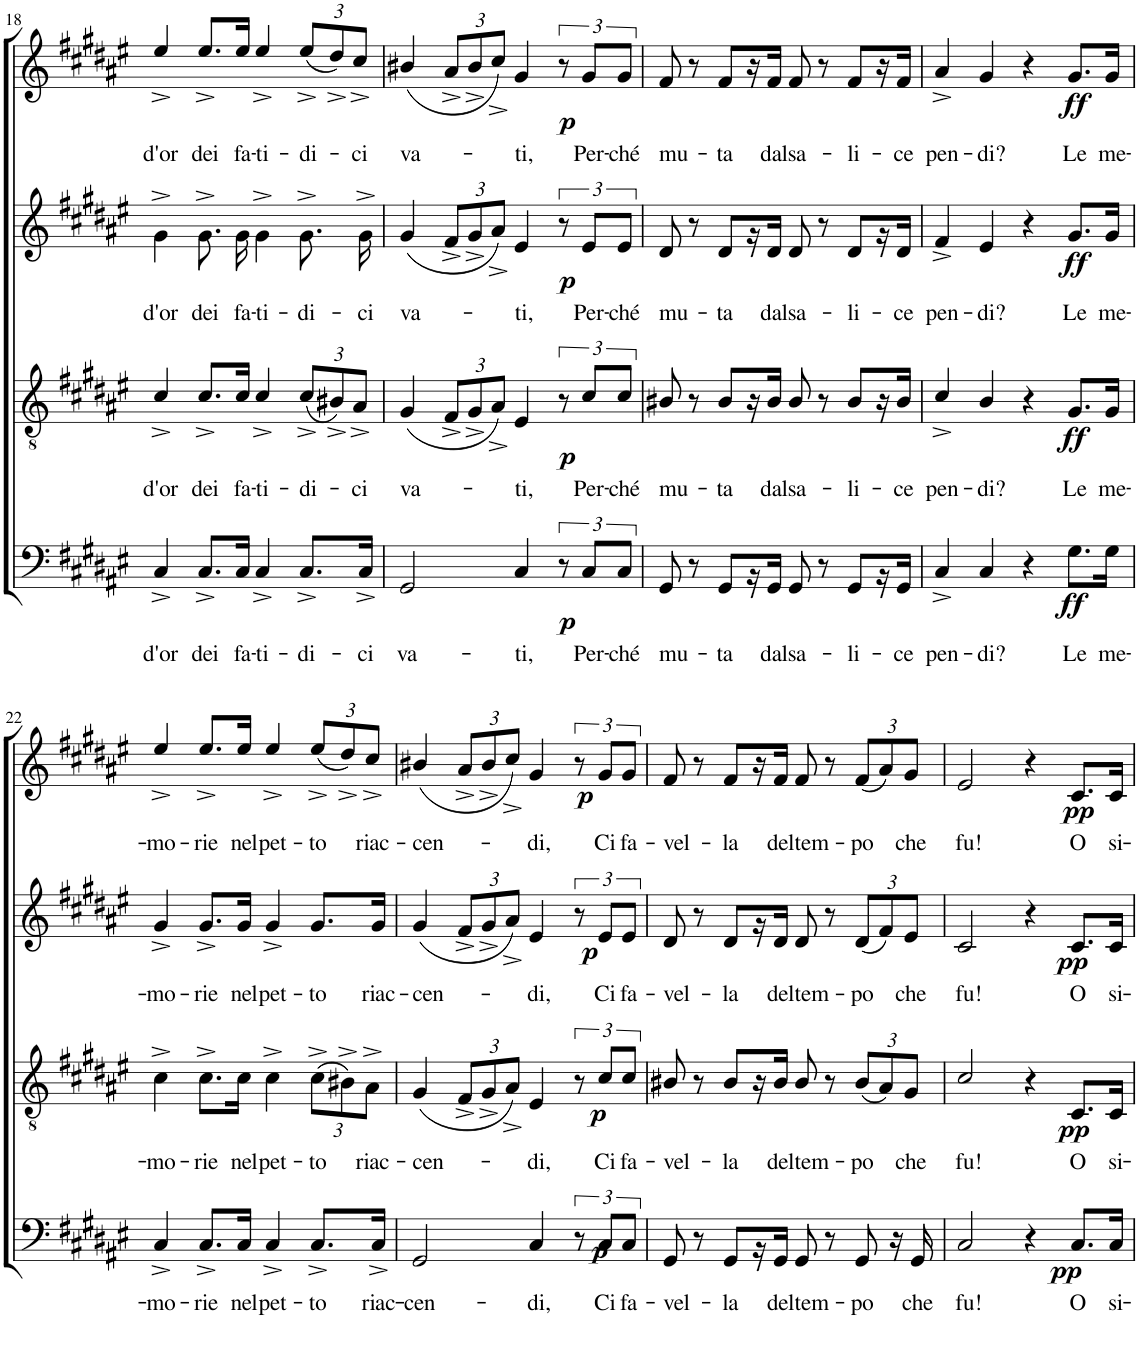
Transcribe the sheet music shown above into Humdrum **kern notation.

**kern	**text	**dynam	**kern	**text	**dynam	**kern	**text	**dynam	**kern	**text	**dynam
*part4	*part4	*part4	*part3	*part3	*part3	*part2	*part2	*part2	*part1	*part1	*part1
*staff4	*staff4	*staff4	*staff3	*staff3	*staff3	*staff2	*staff2	*staff2	*staff1	*staff1	*staff1
*I"Bass	*	*	*I"Tenor	*	*	*I"Alto	*	*	*I"Soprano	*	*
!!LO:PB:g=z
*clefF4	*	*	*clefGv2	*	*	*clefG2	*	*	*clefG2	*	*
*	*	*	*	*	*	*	*	*	*Trd1c2	*	*
*k[f#c#g#d#a#e#]	*	*	*k[f#c#g#d#a#e#]	*	*	*k[f#c#g#d#a#e#]	*	*	*k[f#c#g#d#a#e#]	*	*
*F#:	*	*	*F#:	*	*	*F#:	*	*	*F#:	*	*
*M4/4	*	*	*M4/4	*	*	*M4/4	*	*	*M4/4	*	*
*met(c)	*	*	*met(c)	*	*	*met(c)	*	*	*met(c)	*	*
=18	=18	=18	=18	=18	=18	=18	=18	=18	=18	=18	=18
!	!LO:LY:b	!	!	!LO:LY:b	!	!	!LO:LY:b	!	!	!LO:LY:b	!
4C#^/	d'or	.	4c#^/	d'or	.	4g#^\	d'or	.	4ee#^/	d'or	.
!	!LO:LY:b	!	!	!LO:LY:b	!	!	!LO:LY:b	!	!	!LO:LY:b	!
8.C#^/L	dei	.	8.c#^/L	dei	.	8.g#^\	dei	.	8.ee#^/L	dei	.
!	!LO:LY:b	!	!	!LO:LY:b	!	!	!LO:LY:b	!	!	!LO:LY:b	!
16C#/Jk	fa-	.	16c#/Jk	fa-	.	16g#\	fa-	.	16ee#/Jk	fa-	.
!	!LO:LY:b	!	!	!LO:LY:b	!	!	!LO:LY:b	!	!	!LO:LY:b	!
4C#^/	-ti-	.	4c#^/	-ti-	.	4g#^\	-ti-	.	4ee#^/	-ti-	.
!	!LO:LY:b	!	!	!	!	!	!	!	!	!	!
*	*	*	*Xbrackettup	*	*	*	*	*	*	*	*
!	!	!	!	!LO:LY:b	!	!	!LO:LY:b	!	!	!	!
*	*	*	*	*	*	*	*	*	*Xbrackettup	*	*
!	!	!	!	!	!	!	!	!	!	!LO:LY:b	!
8.C#^/L	-di-	.	(12c#^/L	-di-	.	8.g#^\	-di-	.	(12ee#^/L	-di-	.
.	.	.	12B#X^/)	.	.	.	.	.	12dd#^/)	.	.
!	!	!	!	!LO:LY:b	!	!	!	!	!	!LO:LY:b	!
.	.	.	12A#^/J	-ci	.	.	.	.	12cc#^/J	-ci	.
!	!LO:LY:b	!	!	!	!	!	!LO:LY:b	!	!	!	!
16C#^/Jk	-ci	.	.	.	.	16g#^\	-ci	.	.	.	.
=19	=19	=19	=19	=19	=19	=19	=19	=19	=19	=19	=19
!	!LO:LY:b	!	!	!LO:LY:b	!	!	!LO:LY:b	!	!	!LO:LY:b	!
2GG#/	va-	.	(4G#/	va-	.	(4g#/	va-	.	(4b#X/	va-	.
*	*	*	*	*	*	*Xbrackettup	*	*	*	*	*
.	.	.	12F#^/L	.	.	12f#^/L	.	.	12a#^/L	.	.
.	.	.	12G#^/	.	.	12g#^/	.	.	12b#^/	.	.
.	.	.	12A#^/J)	.	.	12a#^/J)	.	.	12cc#^/J)	.	.
!	!LO:LY:b	!	!	!LO:LY:b	!	!	!LO:LY:b	!	!	!LO:LY:b	!
4C#/	-ti,	.	4E#/	-ti,	.	4e#/	-ti,	.	4g#/	-ti,	.
*	*	*	*brackettup	*	*	*brackettup	*	*	*brackettup	*	*
!	!	!LO:DY:b	!	!	!LO:DY:b	!	!	!LO:DY:b	!	!	!LO:DY:b
12r	.	p	12r	.	p	12r	.	p	12r	.	p
!	!LO:LY:b	!	!	!LO:LY:b	!	!	!LO:LY:b	!	!	!LO:LY:b	!
12C#/L	Per-	.	12c#/L	Per-	.	12e#/L	Per-	.	12g#/L	Per-	.
!	!LO:LY:b	!	!	!LO:LY:b	!	!	!LO:LY:b	!	!	!LO:LY:b	!
12C#/J	-ché	.	12c#/J	-ché	.	12e#/J	-ché	.	12g#/J	-ché	.
=20	=20	=20	=20	=20	=20	=20	=20	=20	=20	=20	=20
!	!LO:LY:b	!	!	!LO:LY:b	!	!	!LO:LY:b	!	!	!LO:LY:b	!
8GG#/	mu-	.	8B#X/	mu-	.	8d#/	mu-	.	8f#/	mu-	.
8r	.	.	8r	.	.	8r	.	.	8r	.	.
!	!LO:LY:b	!	!	!LO:LY:b	!	!	!LO:LY:b	!	!	!LO:LY:b	!
8GG#/L	-ta	.	8B#/L	-ta	.	8d#/L	-ta	.	8f#/L	-ta	.
16r	.	.	16r	.	.	16r	.	.	16r	.	.
!	!LO:LY:b	!	!	!LO:LY:b	!	!	!LO:LY:b	!	!	!LO:LY:b	!
16GG#/JJ	dal	.	16B#/JJ	dal	.	16d#/JJ	dal	.	16f#/JJ	dal	.
!	!LO:LY:b	!	!	!LO:LY:b	!	!	!LO:LY:b	!	!	!LO:LY:b	!
8GG#/	sa-	.	8B#/	sa-	.	8d#/	sa-	.	8f#/	sa-	.
8r	.	.	8r	.	.	8r	.	.	8r	.	.
!	!LO:LY:b	!	!	!LO:LY:b	!	!	!LO:LY:b	!	!	!LO:LY:b	!
8GG#/L	-li-	.	8B#/L	-li-	.	8d#/L	-li-	.	8f#/L	-li-	.
16r	.	.	16r	.	.	16r	.	.	16r	.	.
!	!LO:LY:b	!	!	!LO:LY:b	!	!	!LO:LY:b	!	!	!LO:LY:b	!
16GG#/JJ	-ce	.	16B#/JJ	-ce	.	16d#/JJ	-ce	.	16f#/JJ	-ce	.
=21	=21	=21	=21	=21	=21	=21	=21	=21	=21	=21	=21
!	!LO:LY:b	!	!	!LO:LY:b	!	!	!LO:LY:b	!	!	!LO:LY:b	!
4C#^/	pen-	.	4c#^/	pen-	.	4f#^/	pen-	.	4a#^/	pen-	.
!	!LO:LY:b	!	!	!LO:LY:b	!	!	!LO:LY:b	!	!	!LO:LY:b	!
4C#/	-di?	.	4B/	-di?	.	4e#/	-di?	.	4g#/	-di?	.
4r	.	.	4r	.	.	4r	.	.	4r	.	.
!	!LO:LY:b	!LO:DY:b	!	!LO:LY:b	!LO:DY:b	!	!LO:LY:b	!LO:DY:b	!	!LO:LY:b	!LO:DY:b
8.G#\L	Le	ff	8.G#/L	Le	ff	8.g#/L	Le	ff	8.g#/L	Le	ff
!	!LO:LY:b	!	!	!LO:LY:b	!	!	!LO:LY:b	!	!	!LO:LY:b	!
16G#\Jk	me-	.	16G#/Jk	me-	.	16g#/Jk	me-	.	16g#/Jk	me-	.
!!LO:LB:g=z
=22	=22	=22	=22	=22	=22	=22	=22	=22	=22	=22	=22
!	!LO:LY:b	!	!	!LO:LY:b	!	!	!LO:LY:b	!	!	!LO:LY:b	!
4C#^/	-mo-	.	4c#^\	-mo-	.	4g#^/	-mo-	.	4ee#^/	-mo-	.
!	!LO:LY:b	!	!	!LO:LY:b	!	!	!LO:LY:b	!	!	!LO:LY:b	!
8.C#^/L	-rie	.	8.c#^\L	-rie	.	8.g#^/L	-rie	.	8.ee#^/L	-rie	.
!	!LO:LY:b	!	!	!LO:LY:b	!	!	!LO:LY:b	!	!	!LO:LY:b	!
16C#/Jk	nel	.	16c#\Jk	nel	.	16g#/Jk	nel	.	16ee#/Jk	nel	.
!	!LO:LY:b	!	!	!LO:LY:b	!	!	!LO:LY:b	!	!	!LO:LY:b	!
4C#^/	pet-	.	4c#^\	pet-	.	4g#^/	pet-	.	4ee#^/	pet-	.
!	!LO:LY:b	!	!	!	!	!	!	!	!	!	!
*	*	*	*Xbrackettup	*	*	*	*	*	*	*	*
!	!	!	!	!LO:LY:b	!	!	!LO:LY:b	!	!	!	!
*	*	*	*	*	*	*	*	*	*Xbrackettup	*	*
!	!	!	!	!	!	!	!	!	!	!LO:LY:b	!
8.C#^/L	-to	.	(12c#^\L	-to	.	8.g#/L	-to	.	(12ee#^/L	-to	.
.	.	.	12B#X^\)	.	.	.	.	.	12dd#^/)	.	.
!	!	!	!	!LO:LY:b	!	!	!	!	!	!LO:LY:b	!
.	.	.	12A#^\J	riac-	.	.	.	.	12cc#^/J	riac-	.
!	!LO:LY:b	!	!	!	!	!	!LO:LY:b	!	!	!	!
16C#^/Jk	riac-	.	.	.	.	16g#/Jk	riac-	.	.	.	.
=23	=23	=23	=23	=23	=23	=23	=23	=23	=23	=23	=23
!	!LO:LY:b	!	!	!LO:LY:b	!	!	!LO:LY:b	!	!	!LO:LY:b	!
2GG#/	-cen-	.	(4G#/	-cen-	.	(4g#/	-cen-	.	(4b#X/	-cen-	.
*	*	*	*	*	*	*Xbrackettup	*	*	*	*	*
.	.	.	12F#^/L	.	.	12f#^/L	.	.	12a#^/L	.	.
.	.	.	12G#^/	.	.	12g#^/	.	.	12b#^/	.	.
.	.	.	12A#^/J)	.	.	12a#^/J)	.	.	12cc#^/J)	.	.
!	!LO:LY:b	!	!	!LO:LY:b	!	!	!LO:LY:b	!	!	!LO:LY:b	!
4C#/	-di,	.	4E#/	-di,	.	4e#/	-di,	.	4g#/	-di,	.
*	*	*	*brackettup	*	*	*brackettup	*	*	*brackettup	*	*
!	!	!	!	!	!	!	!	!LO:DY:b	!	!	!LO:DY:b
12r	.	.	12r	.	.	12r	.	p	12r	.	p
!	!LO:LY:b	!LO:DY:b	!	!LO:LY:b	!LO:DY:b	!	!LO:LY:b	!	!	!LO:LY:b	!
12C#/L	Ci	p	12c#/L	Ci	p	12e#/L	Ci	.	12g#/L	Ci	.
!	!LO:LY:b	!	!	!LO:LY:b	!	!	!LO:LY:b	!	!	!LO:LY:b	!
12C#/J	fa-	.	12c#/J	fa-	.	12e#/J	fa-	.	12g#/J	fa-	.
=24	=24	=24	=24	=24	=24	=24	=24	=24	=24	=24	=24
!	!LO:LY:b	!	!	!LO:LY:b	!	!	!LO:LY:b	!	!	!LO:LY:b	!
8GG#/	-vel-	.	8B#X/	-vel-	.	8d#/	-vel-	.	8f#/	-vel-	.
8r	.	.	8r	.	.	8r	.	.	8r	.	.
!	!LO:LY:b	!	!	!LO:LY:b	!	!	!LO:LY:b	!	!	!LO:LY:b	!
8GG#/L	-la	.	8B#/L	-la	.	8d#/L	-la	.	8f#/L	-la	.
16r	.	.	16r	.	.	16r	.	.	16r	.	.
!	!LO:LY:b	!	!	!LO:LY:b	!	!	!LO:LY:b	!	!	!LO:LY:b	!
16GG#/JJ	del	.	16B#/JJ	del	.	16d#/JJ	del	.	16f#/JJ	del	.
!	!LO:LY:b	!	!	!LO:LY:b	!	!	!LO:LY:b	!	!	!LO:LY:b	!
8GG#/	tem-	.	8B#/	tem-	.	8d#/	tem-	.	8f#/	tem-	.
8r	.	.	8r	.	.	8r	.	.	8r	.	.
!	!LO:LY:b	!	!	!	!	!	!	!	!	!	!
*	*	*	*Xbrackettup	*	*	*	*	*	*	*	*
!	!	!	!	!LO:LY:b	!	!	!	!	!	!	!
*	*	*	*	*	*	*Xbrackettup	*	*	*	*	*
!	!	!	!	!	!	!	!LO:LY:b	!	!	!	!
*	*	*	*	*	*	*	*	*	*Xbrackettup	*	*
!	!	!	!	!	!	!	!	!	!	!LO:LY:b	!
8GG#/	-po	.	(12B#/L	-po	.	(12d#/L	-po	.	(12f#/L	-po	.
.	.	.	12A#/)	.	.	12f#/)	.	.	12a#/)	.	.
16r	.	.	.	.	.	.	.	.	.	.	.
!	!	!	!	!LO:LY:b	!	!	!LO:LY:b	!	!	!LO:LY:b	!
.	.	.	12G#/J	che	.	12e#/J	che	.	12g#/J	che	.
!	!LO:LY:b	!	!	!	!	!	!	!	!	!	!
16GG#/	che	.	.	.	.	.	.	.	.	.	.
=25	=25	=25	=25	=25	=25	=25	=25	=25	=25	=25	=25
!	!LO:LY:b	!	!	!LO:LY:b	!	!	!LO:LY:b	!	!	!LO:LY:b	!
2C#/	fu!	.	2c#/	fu!	.	2c#/	fu!	.	2e#/	fu!	.
4r	.	.	4r	.	.	4r	.	.	4r	.	.
!	!LO:LY:b	!LO:DY:b	!	!LO:LY:b	!LO:DY:b	!	!LO:LY:b	!LO:DY:b	!	!LO:LY:b	!LO:DY:b
8.C#/L	O	pp	8.C#/L	O	pp	8.c#/L	O	pp	8.c#/L	O	pp
!	!LO:LY:b	!	!	!LO:LY:b	!	!	!LO:LY:b	!	!	!LO:LY:b	!
16C#/Jk	si-	.	16C#/Jk	si-	.	16c#/Jk	si-	.	16c#/Jk	si-	.
=	=	=	=	=	=	=	=	=	=	=	=
*-	*-	*-	*-	*-	*-	*-	*-	*-	*-	*-	*-
